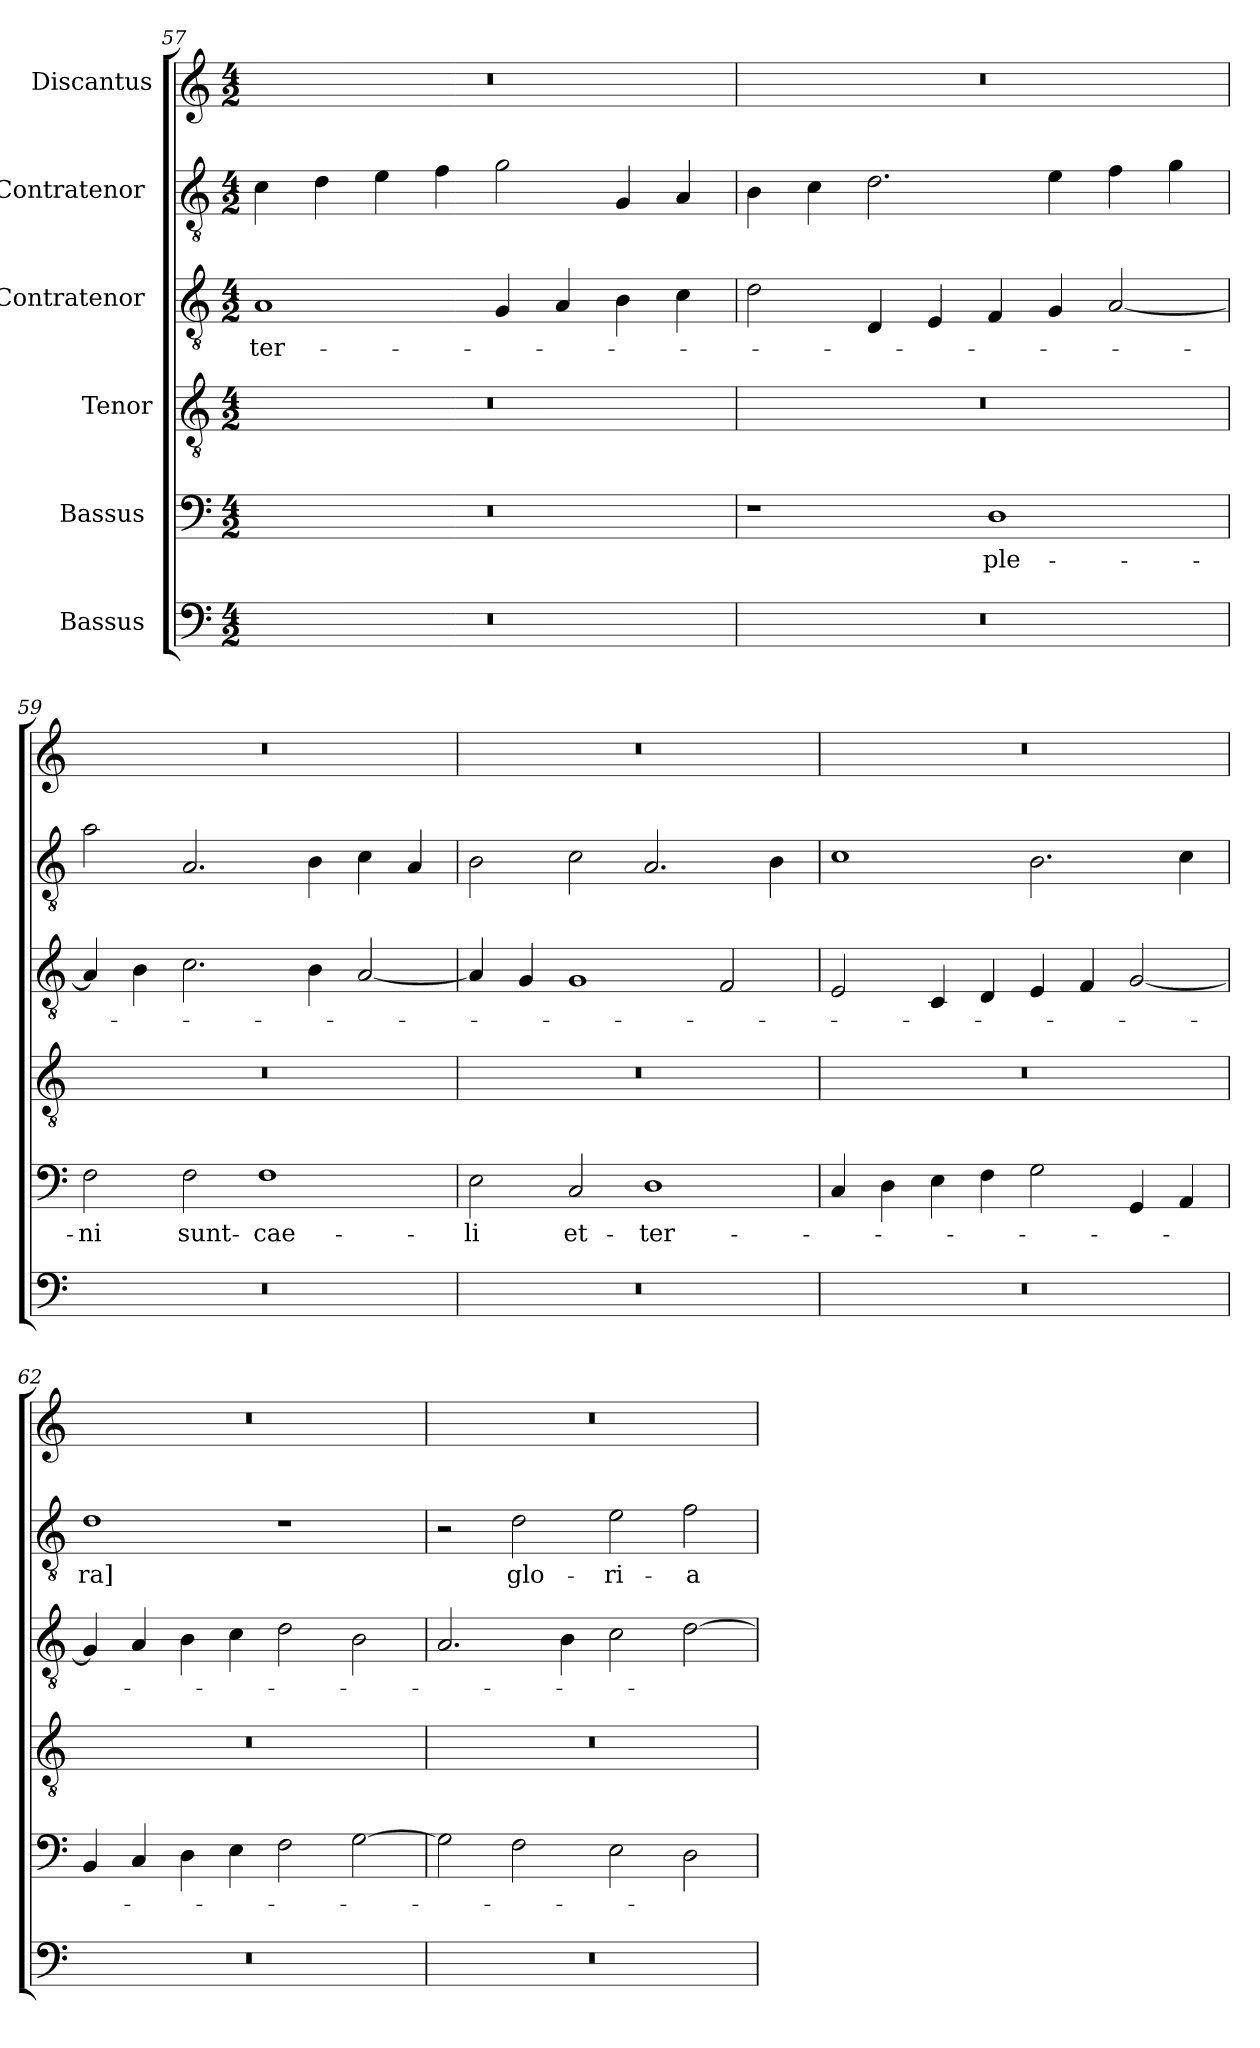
**kern	**kern	**text	**kern	**kern	**text	**kern	**text	**kern
*part6	*part5	*part5	*part4	*part3	*part3	*part2	*part2	*part1
*staff6	*staff5	*staff5	*staff4	*staff3	*staff3	*staff2	*staff2	*staff1
*I"Bassus [2]	*I"Bassus [1]	*	*I"Tenor	*I"Contratenor [2]	*	*I"Contratenor [1]	*	*I"Discantus
*clefF4	*clefF4	*	*clefGv2	*clefGv2	*	*clefGv2	*	*clefG2
*k[]	*k[]	*	*k[]	*k[]	*	*k[]	*	*k[]
*M4/2	*M4/2	*	*M4/2	*M4/2	*	*M4/2	*	*M4/2
=57	=57	=57	=57	=57	=57	=57	=57	=57
0r	0r	.	0r	1A/	ter-	4c\	.	0r
.	.	.	.	.	.	4d\	.	.
.	.	.	.	.	.	4e\	.	.
.	.	.	.	.	.	4f\	.	.
.	.	.	.	4G/	.	2g\	.	.
.	.	.	.	4A/	.	.	.	.
.	.	.	.	4B\	.	4G/	.	.
.	.	.	.	4c\	.	4A/	.	.
=58	=58	=58	=58	=58	=58	=58	=58	=58
0r	1r	.	0r	2d\	.	4B\	.	0r
.	.	.	.	.	.	4c\	.	.
.	.	.	.	4D/	.	2.d\	.	.
.	.	.	.	4E/	.	.	.	.
.	1D\	ple-	.	4F/	.	.	.	.
.	.	.	.	4G/	.	4e\	.	.
.	.	.	.	[2A/	.	4f\	.	.
.	.	.	.	.	.	4g\	.	.
=59	=59	=59	=59	=59	=59	=59	=59	=59
0r	2F\	-ni	0r	4A/]	.	2a\	.	0r
.	.	.	.	4B\	.	.	.	.
.	2F\	sunt-	.	2.c\	.	2.A/	.	.
.	1F\	cae-	.	.	.	.	.	.
.	.	.	.	4B\	.	4B\	.	.
.	.	.	.	[2A/	.	4c\	.	.
.	.	.	.	.	.	4A/	.	.
=60	=60	=60	=60	=60	=60	=60	=60	=60
0r	2E\	-li	0r	4A/]	.	2B\	.	0r
.	.	.	.	4G/	.	.	.	.
.	2C/	et-	.	1G/	.	2c\	.	.
.	1D\	ter-	.	.	.	2.A/	.	.
.	.	.	.	2F/	.	.	.	.
.	.	.	.	.	.	4B\	.	.
=61	=61	=61	=61	=61	=61	=61	=61	=61
0r	4C/	.	0r	2E/	.	1c\	.	0r
.	4D\	.	.	.	.	.	.	.
.	4E\	.	.	4C/	.	.	.	.
.	4F\	.	.	4D/	.	.	.	.
.	2G\	.	.	4E/	.	2.B\	.	.
.	.	.	.	4F/	.	.	.	.
.	4GG/	.	.	[2G/	.	.	.	.
.	4AA/	.	.	.	.	4c\	.	.
=62	=62	=62	=62	=62	=62	=62	=62	=62
0r	4BB/	.	0r	4G/]	.	1d\	-ra]	0r
.	4C/	.	.	4A/	.	.	.	.
.	4D\	.	.	4B\	.	.	.	.
.	4E\	.	.	4c\	.	.	.	.
.	2F\	.	.	2d\	.	1r	.	.
.	[2G\	.	.	2B\	.	.	.	.
=63	=63	=63	=63	=63	=63	=63	=63	=63
0r	2G\]	.	0r	2.A/	.	2r	.	0r
.	2F\	.	.	.	.	2d\	glo-	.
.	.	.	.	4B\	.	.	.	.
.	2E\	.	.	2c\	.	2e\	-ri-	.
.	2D\	.	.	[2d\	.	2f\	-a	.
=	=	=	=	=	=	=	=	=
*-	*-	*-	*-	*-	*-	*-	*-	*-
